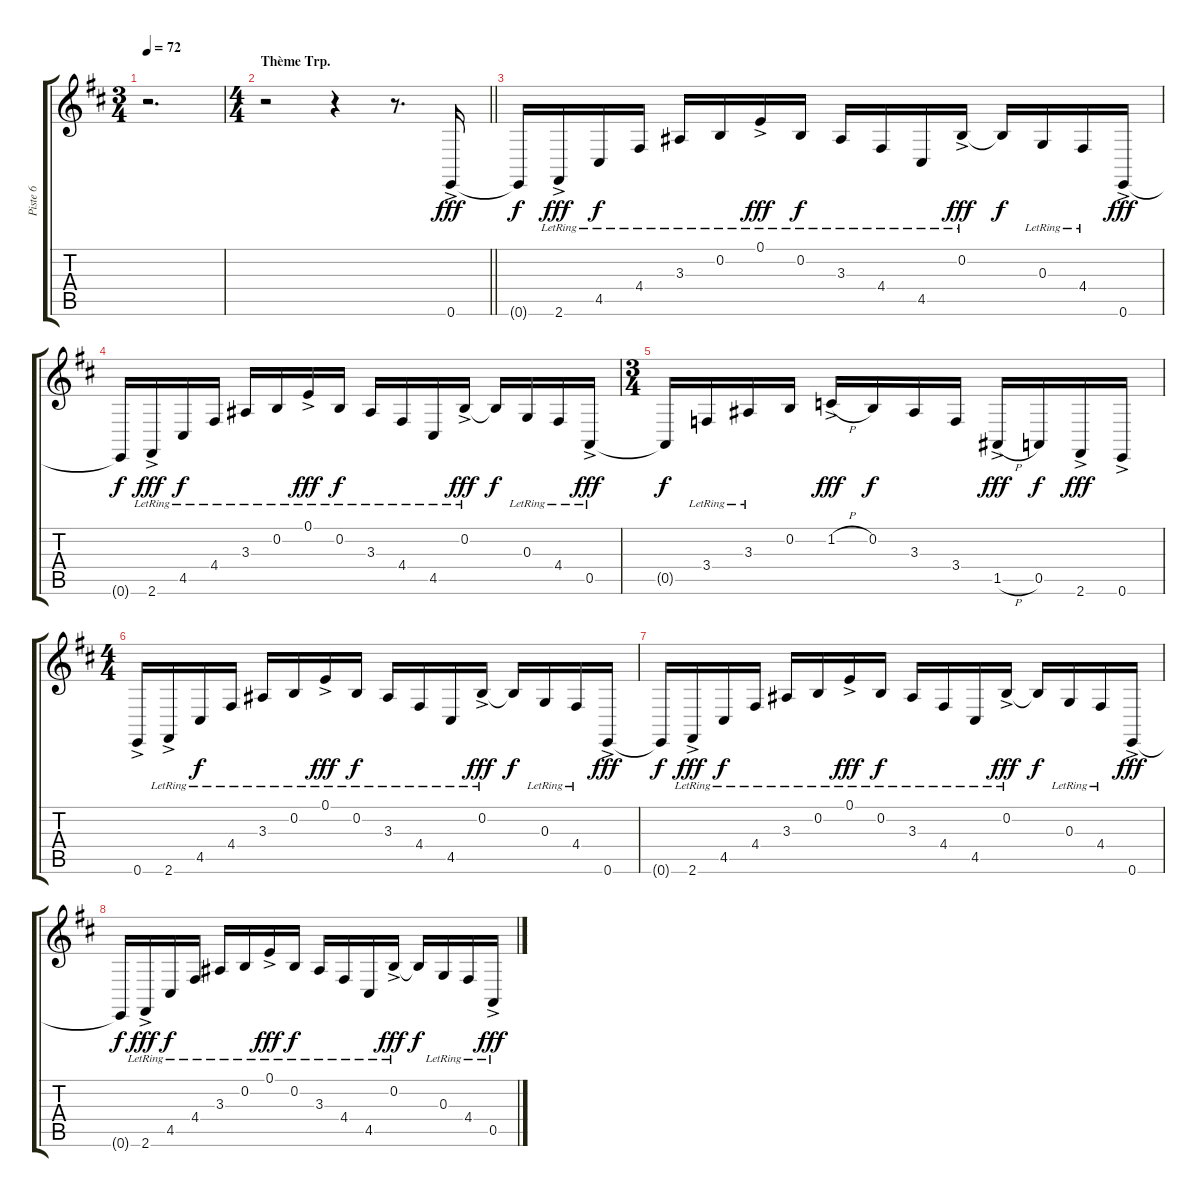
\track ("Piste 6" "Piste 6") {instrument electricpiano1}
\staff {score tabs}
\tuning (E4 B3 G3 D3 A2 E2) {hide}
\ts (3 4)
\tempo 72
\clef g2
\ks bminor
r.2{d dy fff} |
\ts (4 4)
\section ("" "Thème Trp.")
\barLineRight lightlight
r.2 r.4 r.8{d} 0.6{ac}.16 |
0.6{t}.16{dy f} 2.6{ac lr}.16{dy fff} 4.5{lr}.16{dy f} 4.4{lr}.16 3.3{lr}.16 0.2{lr}.16 0.1{ac lr}.16{dy fff} 0.2{lr}.16{dy f} 3.3{lr}.16 4.4{lr}.16 4.5{lr}.16 0.2{ac lr}.16{dy fff} 0.2{t}.16{dy f} 0.3{lr}.16 4.4{lr}.16 0.6{ac}.16{dy fff} |
0.6{t}.16{dy f} 2.6{ac lr}.16{dy fff} 4.5{lr}.16{dy f} 4.4{lr}.16 3.3{lr}.16 0.2{lr}.16 0.1{ac lr}.16{dy fff} 0.2{lr}.16{dy f} 3.3{lr}.16 4.4{lr}.16 4.5{lr}.16 0.2{ac lr}.16{dy fff} 0.2{t}.16{dy f} 0.3{lr}.16 4.4{lr}.16 0.5{ac lr}.16{dy fff} |
\ts (3 4)
0.5{t}.16{dy f} 3.4{lr}.16 3.3{lr}.16 0.2.16 1.2{h ac}.16{dy fff} 0.2.16{dy f} 3.3.16 3.4.16 1.5{h ac}.16{dy fff} 0.5.16{dy f} 2.6{ac}.16{dy fff} 0.6{ac}.16 |
\ts (4 4)
0.6{ac}.16 2.6{ac lr}.16 4.5{lr}.16{dy f} 4.4{lr}.16 3.3{lr}.16 0.2{lr}.16 0.1{ac lr}.16{dy fff} 0.2{lr}.16{dy f} 3.3{lr}.16 4.4{lr}.16 4.5{lr}.16 0.2{ac lr}.16{dy fff} 0.2{t}.16{dy f} 0.3{lr}.16 4.4{lr}.16 0.6{ac}.16{dy fff} |
0.6{t}.16{dy f} 2.6{ac lr}.16{dy fff} 4.5{lr}.16{dy f} 4.4{lr}.16 3.3{lr}.16 0.2{lr}.16 0.1{ac lr}.16{dy fff} 0.2{lr}.16{dy f} 3.3{lr}.16 4.4{lr}.16 4.5{lr}.16 0.2{ac lr}.16{dy fff} 0.2{t}.16{dy f} 0.3{lr}.16 4.4{lr}.16 0.6{ac}.16{dy fff} |
0.6{t}.16{dy f} 2.6{ac lr}.16{dy fff} 4.5{lr}.16{dy f} 4.4{lr}.16 3.3{lr}.16 0.2{lr}.16 0.1{ac lr}.16{dy fff} 0.2{lr}.16{dy f} 3.3{lr}.16 4.4{lr}.16 4.5{lr}.16 0.2{ac lr}.16{dy fff} 0.2{t}.16{dy f} 0.3{lr}.16 4.4{lr}.16 0.5{ac lr}.16{dy fff}
